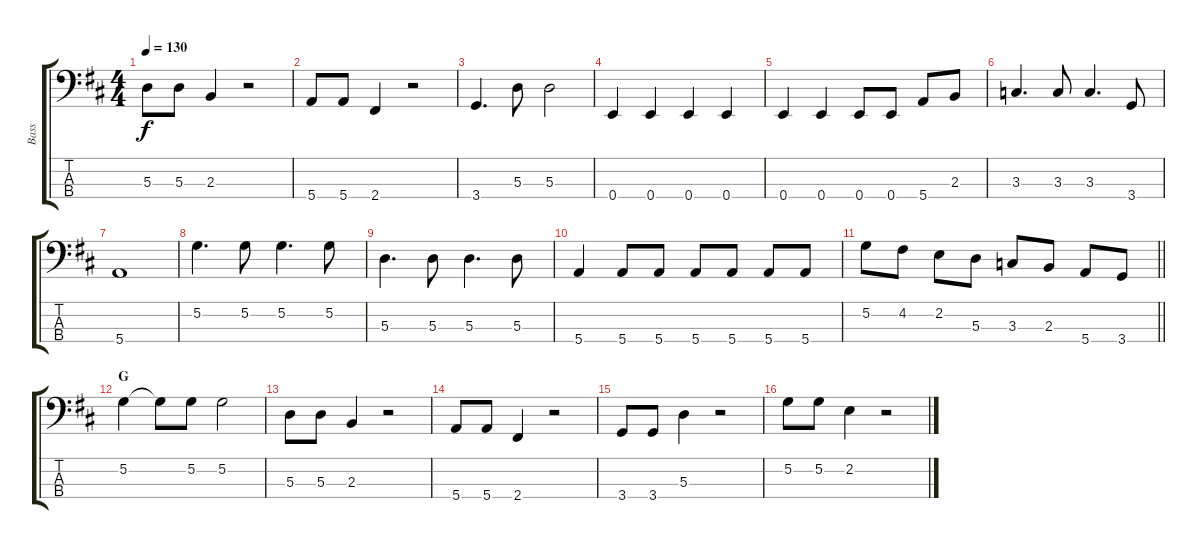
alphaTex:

\track ("Bass" "Bass") {instrument electricbassfinger}
\staff {score tabs}
\tuning (G2 D2 A1 E1) {hide}
\ts (4 4)
\tempo 130
\clef f4
\ks d
5.3.8{dy f} 5.3.8 2.3.4 r.2 |
5.4.8 5.4.8 2.4.4 r.2 |
3.4.4{d} 5.3.8 5.3.2 |
0.4.4 0.4.4 0.4.4 0.4.4 |
0.4.4 0.4.4 0.4.8 0.4.8 5.4.8 2.3.8 |
3.3.4{d} 3.3.8 3.3.4{d} 3.4.8 |
5.4.1 |
5.2.4{d} 5.2.8 5.2.4{d} 5.2.8 |
5.3.4{d} 5.3.8 5.3.4{d} 5.3.8 |
5.4.4 5.4.8 5.4.8 5.4.8 5.4.8 5.4.8 5.4.8 |
\barLineRight lightlight
5.2.8 4.2.8 2.2.8 5.3.8 3.3.8 2.3.8 5.4.8 3.4.8 |
\section ("" "G")
5.2.4 5.2{t}.8 5.2.8 5.2.2 |
5.3.8 5.3.8 2.3.4 r.2 |
5.4.8 5.4.8 2.4.4 r.2 |
3.4.8 3.4.8 5.3.4 r.2 |
5.2.8 5.2.8 2.2.4 r.2
